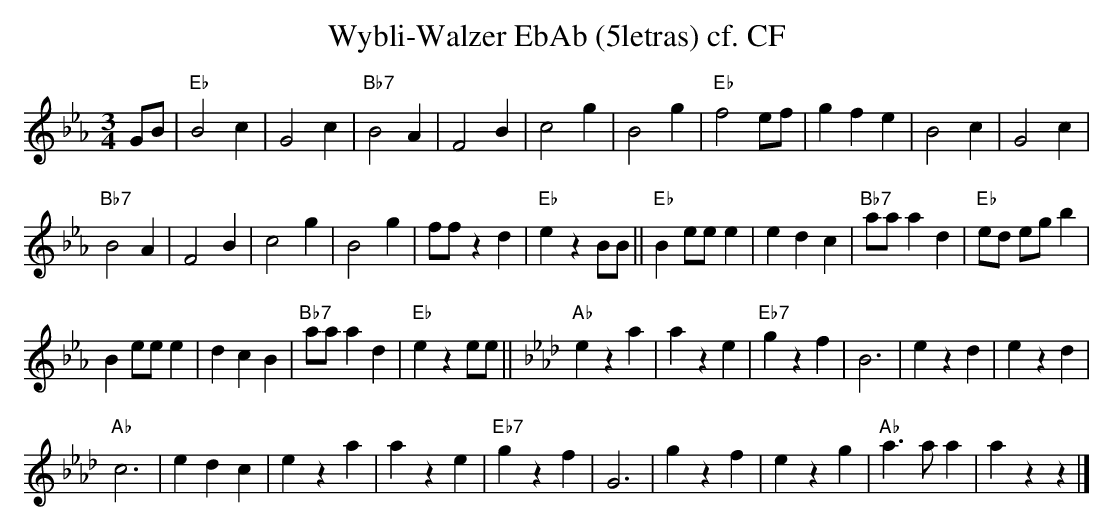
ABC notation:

X:1
T:Wybli-Walzer EbAb (5letras) cf. CF
M:3/4
L:1/4
K:Ebmaj%%MIDI gchordon
G/2B/2 | "Eb"B2c | G2c | "Bb7"B2A |F2B | c2g | B2g | "Eb"f2e/2f/2 | gfe | B2c | G2c |
"Bb7"B2A | F2B | c2g | B2g | f/2f/2zd | "Eb"ezB/2B/2 || "Eb"Be/2e/2e | edc | "Bb7"a/2a/2ad | "Eb"e/2d/2 e/2g/2 b |
Be/2e/2e | dcB | "Bb7"a/2a/2ad | "Eb"eze/2e/2 || [K:Abmaj] "Ab"eza | aze | "Eb7"gzf | B3 | ezd | ezd |
"Ab"c3 | edc | eza | aze | "Eb7"gzf | G3 | gzf | ezg | "Ab"a>aa | azz |]
